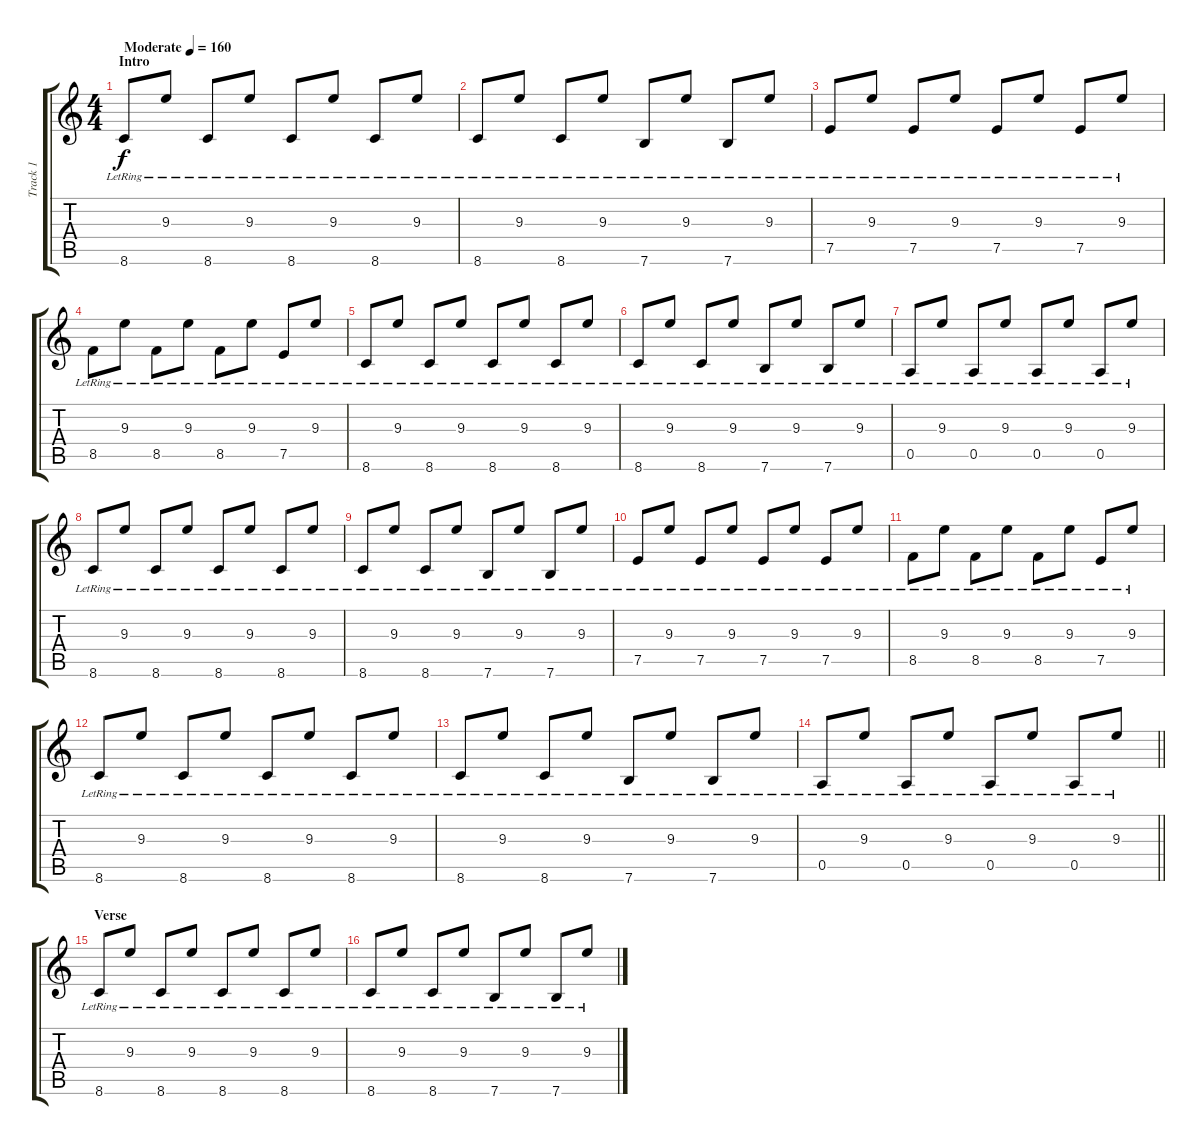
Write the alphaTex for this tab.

\track ("Track 1" "Track 1") {instrument electricguitarclean}
\staff {score tabs}
\tuning (E4 B3 G3 D3 A2 E2) {hide}
\ts (4 4)
\section ("" "Intro")
\tempo (160 "Moderate")
\clef g2
\ks c
8.6{lr}.8{dy f instrument electricguitarclean} 9.3{lr}.8 8.6{lr}.8 9.3{lr}.8 8.6{lr}.8 9.3{lr}.8 8.6{lr}.8 9.3{lr}.8 |
8.6{lr}.8 9.3{lr}.8 8.6{lr}.8 9.3{lr}.8 7.6{lr}.8 9.3{lr}.8 7.6{lr}.8 9.3{lr}.8 |
7.5{lr}.8 9.3{lr}.8 7.5{lr}.8 9.3{lr}.8 7.5{lr}.8 9.3{lr}.8 7.5{lr}.8 9.3{lr}.8 |
8.5{lr}.8 9.3{lr}.8 8.5{lr}.8 9.3{lr}.8 8.5{lr}.8 9.3{lr}.8 7.5{lr}.8 9.3{lr}.8 |
8.6{lr}.8 9.3{lr}.8 8.6{lr}.8 9.3{lr}.8 8.6{lr}.8 9.3{lr}.8 8.6{lr}.8 9.3{lr}.8 |
8.6{lr}.8 9.3{lr}.8 8.6{lr}.8 9.3{lr}.8 7.6{lr}.8 9.3{lr}.8 7.6{lr}.8 9.3{lr}.8 |
0.5{lr}.8 9.3{lr}.8 0.5{lr}.8 9.3{lr}.8 0.5{lr}.8 9.3{lr}.8 0.5{lr}.8 9.3{lr}.8 |
8.6{lr}.8 9.3{lr}.8 8.6{lr}.8 9.3{lr}.8 8.6{lr}.8 9.3{lr}.8 8.6{lr}.8 9.3{lr}.8 |
8.6{lr}.8 9.3{lr}.8 8.6{lr}.8 9.3{lr}.8 7.6{lr}.8 9.3{lr}.8 7.6{lr}.8 9.3{lr}.8 |
7.5{lr}.8 9.3{lr}.8 7.5{lr}.8 9.3{lr}.8 7.5{lr}.8 9.3{lr}.8 7.5{lr}.8 9.3{lr}.8 |
8.5{lr}.8 9.3{lr}.8 8.5{lr}.8 9.3{lr}.8 8.5{lr}.8 9.3{lr}.8 7.5{lr}.8 9.3{lr}.8 |
8.6{lr}.8 9.3{lr}.8 8.6{lr}.8 9.3{lr}.8 8.6{lr}.8 9.3{lr}.8 8.6{lr}.8 9.3{lr}.8 |
8.6{lr}.8 9.3{lr}.8 8.6{lr}.8 9.3{lr}.8 7.6{lr}.8 9.3{lr}.8 7.6{lr}.8 9.3{lr}.8 |
\barLineRight lightlight
0.5{lr}.8 9.3{lr}.8 0.5{lr}.8 9.3{lr}.8 0.5{lr}.8 9.3{lr}.8 0.5{lr}.8 9.3{lr}.8 |
\section ("" "Verse")
8.6{lr}.8 9.3{lr}.8 8.6{lr}.8 9.3{lr}.8 8.6{lr}.8 9.3{lr}.8 8.6{lr}.8 9.3{lr}.8 |
8.6{lr}.8 9.3{lr}.8 8.6{lr}.8 9.3{lr}.8 7.6{lr}.8 9.3{lr}.8 7.6{lr}.8 9.3{lr}.8
